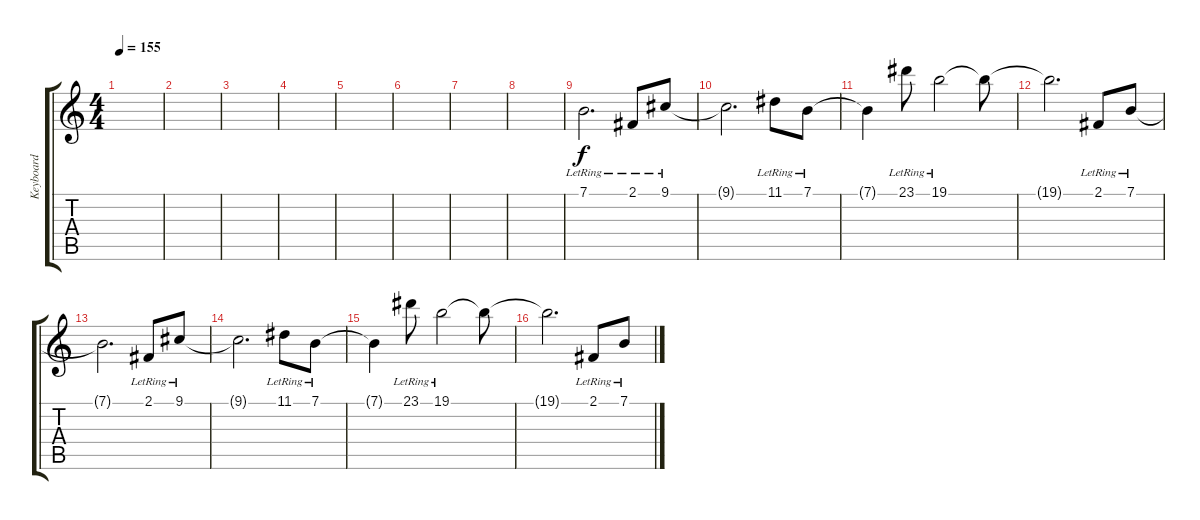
\track ("Keyboard" "Keyboard") {instrument electricpiano1}
\staff {score tabs}
\tuning (E4 B3 G3 D3 A2 E2) {hide}
\ts (4 4)
\tempo 155
\clef g2
\ks c
|
|
|
|
|
|
|
|
7.1{lr}.2{d} 2.1{lr}.8 9.1{lr}.8 |
9.1{t}.2{d} 11.1{lr}.8 7.1{lr}.8 |
7.1{t}.4 23.1{lr}.8 19.1{lr}.2 19.1{t}.8 |
19.1{t}.2{d} 2.1{lr}.8 7.1{lr}.8 |
7.1{t}.2{d} 2.1{lr}.8 9.1{lr}.8 |
9.1{t}.2{d} 11.1{lr}.8 7.1{lr}.8 |
7.1{t}.4 23.1{lr}.8 19.1{lr}.2 19.1{t}.8 |
19.1{t}.2{d} 2.1{lr}.8 7.1{lr}.8
